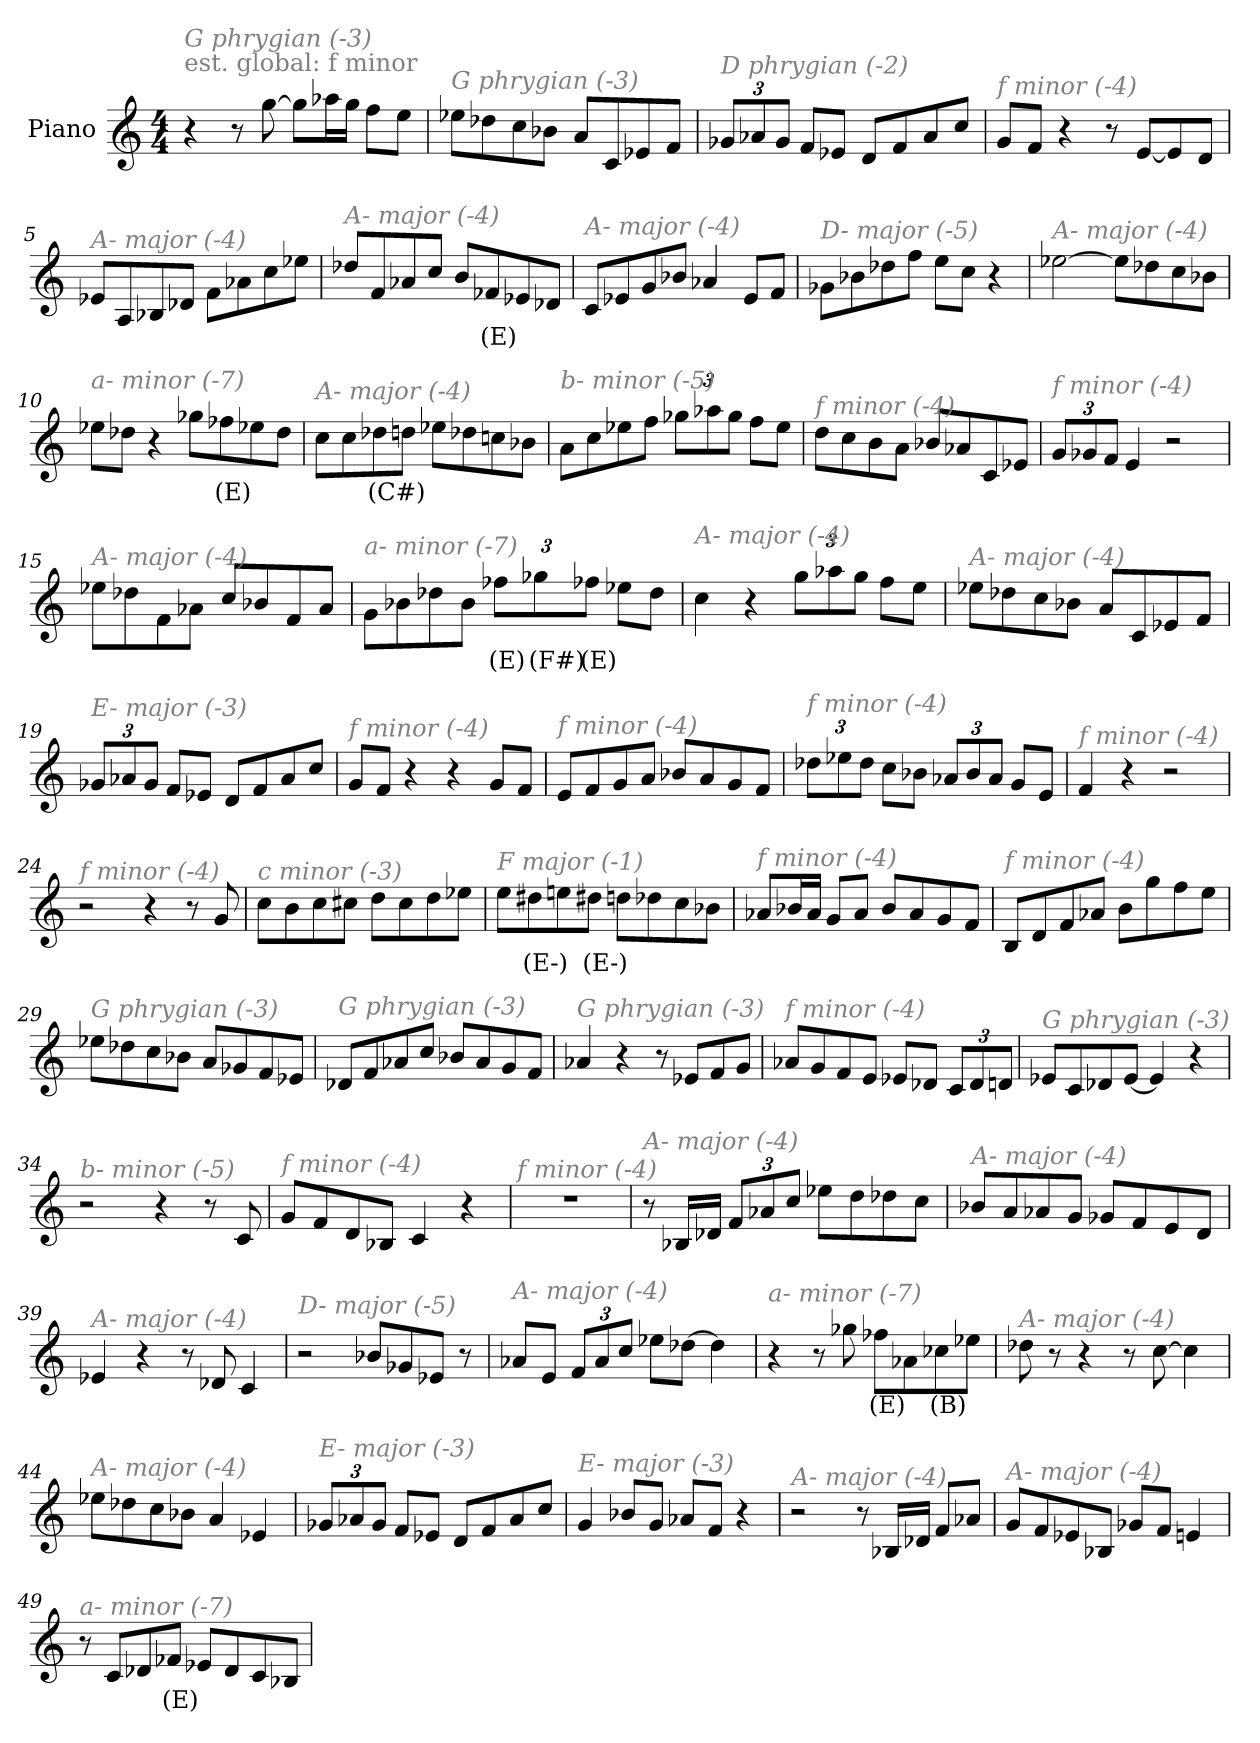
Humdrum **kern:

**kern	**text
*part1	*part1
*staff1	*staff1
*I"Piano	*
*I'Pno	*
*clefG2	*
*k[]	*
*M4/4	*
*MM230	*
=1	=1
!LO:TX:a:color=#808080:t=est. global&colon; f minor	!
!LO:TX:i:color=#808080:t=G phrygian (-3)	!
4r	.
8r	.
[8gg\	.
8gg\L]	.
16aa-X\L	.
16gg\JJ	.
8ff\L	.
8ee\J	.
=2	=2
!LO:TX:i:color=#808080:t=G phrygian (-3)	!
8ee-X\L	.
8dd-X\	.
8cc\	.
8b-X\J	.
8a/L	.
8c/	.
8e-X/	.
8f/J	.
=3	=3
*Xbrackettup	*
!LO:TX:i:color=#808080:t=D phrygian (-2)	!
12g-X/L	.
12a-X/	.
12g-/J	.
8f/L	.
8e-X/J	.
8d/L	.
8f/	.
8a-/	.
8cc/J	.
=4	=4
!LO:TX:i:color=#808080:t=f minor (-4)	!
8g/L	.
8f/J	.
4r	.
8r	.
[8e/L	.
8e/]	.
8d/J	.
!!LO:LB:g=z
=5	=5
!LO:TX:i:color=#808080:t=A- major (-4)	!
8e-X/L	.
8A/	.
8B-X/	.
8d-X/J	.
8f\L	.
8a-X\	.
8cc\	.
8ee-X\J	.
=6	=6
!LO:TX:i:color=#808080:t=A- major (-4)	!
8dd-X/L	.
8f/	.
8a-X/	.
8cc/J	.
8b/L	.
8f-Xi/	(E)
8e-X/	.
8d-X/J	.
=7	=7
!LO:TX:i:color=#808080:t=A- major (-4)	!
8c/L	.
8e-X/	.
8g/	.
8b-X/J	.
4a-X/	.
8e-/L	.
8f/J	.
=8	=8
!LO:TX:i:color=#808080:t=D- major (-5)	!
8g-X\L	.
8b-X\	.
8dd-X\	.
8ff\J	.
8ee\L	.
8cc\J	.
4r	.
!!LO:LB:g=z
=9	=9
!LO:TX:i:color=#808080:t=A- major (-4)	!
[2ee-X\	.
8ee-\L]	.
8dd-X\	.
8cc\	.
8b-X\J	.
=10	=10
!LO:TX:i:color=#808080:t=a- minor (-7)	!
8ee-X\L	.
8dd-X\J	.
4r	.
8gg-X\L	.
8ff-Xi\	(E)
8ee-X\	.
8dd-\J	.
=11	=11
!LO:TX:i:color=#808080:t=A- major (-4)	!
8cc\L	.
8cc\	.
8dd-Xi\	(C#)
8dd\J	.
8ee-X\L	.
8dd-X\	.
8ccn\	.
8b-X\J	.
=12	=12
!LO:TX:i:color=#808080:t=b- minor (-5)	!
8a\L	.
8cc\	.
8ee-X\	.
8ff\J	.
12gg-X\L	.
12aa-X\	.
12gg-\J	.
8ff\L	.
8ee-\J	.
!!LO:LB:g=z
=13	=13
!LO:TX:i:color=#808080:t=f minor (-4)	!
8dd\L	.
8cc\	.
8bj\	.
8a\J	.
8b-X/L	.
8a-X/	.
8c/	.
8e-X/J	.
=14	=14
!LO:TX:i:color=#808080:t=f minor (-4)	!
12g/L	.
12g-X/	.
12f/J	.
4e/	.
2r	.
=15	=15
!LO:TX:i:color=#808080:t=A- major (-4)	!
8ee-X\L	.
8dd-X\	.
8f\	.
8a-X\J	.
8cc/L	.
8b-X/	.
8f/	.
8a-/J	.
=16	=16
!LO:TX:i:color=#808080:t=a- minor (-7)	!
8g\L	.
8b-X\	.
8dd-X\	.
8b-\J	.
12ff-Xi\L	(E)
12gg-Xi\	(F#)
12ff-Xi\J	(E)
8ee-X\L	.
8dd-\J	.
!!LO:LB:g=z
=17	=17
!LO:TX:i:color=#808080:t=A- major (-4)	!
4cc\	.
4r	.
12gg\L	.
12aa-X\	.
12gg\J	.
8ff\L	.
8ee\J	.
=18	=18
!LO:TX:i:color=#808080:t=A- major (-4)	!
8ee-X\L	.
8dd-X\	.
8cc\	.
8b-X\J	.
8a/L	.
8c/	.
8e-X/	.
8f/J	.
=19	=19
!LO:TX:i:color=#808080:t=E- major (-3)	!
12g-X/L	.
12a-X/	.
12g-/J	.
8f/L	.
8e-X/J	.
8d/L	.
8f/	.
8a-/	.
8cc/J	.
=20	=20
!LO:TX:i:color=#808080:t=f minor (-4)	!
8g/L	.
8f/J	.
4r	.
4r	.
8g/L	.
8f/J	.
!!LO:LB:g=z
=21	=21
!LO:TX:i:color=#808080:t=f minor (-4)	!
8e/L	.
8f/	.
8g/	.
8a/J	.
8b-X/L	.
8a/	.
8g/	.
8f/J	.
=22	=22
!LO:TX:i:color=#808080:t=f minor (-4)	!
12dd-X\L	.
12ee-X\	.
12dd-\J	.
8cc\L	.
8b-X\J	.
12a-X/L	.
12b-/	.
12a-/J	.
8g/L	.
8e/J	.
=23	=23
!LO:TX:i:color=#808080:t=f minor (-4)	!
4f/	.
4r	.
2r	.
=24	=24
!LO:TX:i:color=#808080:t=f minor (-4)	!
2r	.
4r	.
8r	.
8g/	.
=25	=25
!LO:TX:i:color=#808080:t=c minor (-3)	!
8cc\L	.
8b\	.
8cc\	.
8cc#X\J	.
8dd\L	.
8cc#\	.
8dd\	.
8ee-X\J	.
!!LO:LB:g=z
=26	=26
!LO:TX:i:color=#808080:t=F major (-1)	!
8ee\L	.
8dd#Xi\	(E-)
8een\	.
8dd#Xi\J	(E-)
8dd\L	.
8dd-X\	.
8cc\	.
8b-X\J	.
=27	=27
!LO:TX:i:color=#808080:t=f minor (-4)	!
8a-X/L	.
16b-X/L	.
16a-/JJ	.
8g/L	.
8a-/J	.
8b-/L	.
8a-/	.
8g/	.
8f/J	.
=28	=28
!LO:TX:i:color=#808080:t=f minor (-4)	!
8B/L	.
8d/	.
8f/	.
8a-X/J	.
8b\L	.
8gg\	.
8ff\	.
8ee\J	.
=29	=29
!LO:TX:i:color=#808080:t=G phrygian (-3)	!
8ee-X\L	.
8dd-X\	.
8cc\	.
8b-X\J	.
8a/L	.
8g-X/	.
8f/	.
8e-X/J	.
!!LO:LB:g=z
=30	=30
!LO:TX:i:color=#808080:t=G phrygian (-3)	!
8d-X/L	.
8f/	.
8a-X/	.
8cc/J	.
8b-X/L	.
8a-/	.
8g/	.
8f/J	.
=31	=31
!LO:TX:i:color=#808080:t=G phrygian (-3)	!
4a-X/	.
4r	.
8r	.
8e-X/L	.
8f/	.
8g/J	.
=32	=32
!LO:TX:i:color=#808080:t=f minor (-4)	!
8a-X/L	.
8g/	.
8f/	.
8e/J	.
8e-X/L	.
8d-X/J	.
12c/L	.
12d-/	.
12dn/J	.
=33	=33
!LO:TX:i:color=#808080:t=G phrygian (-3)	!
8e-X/L	.
8c/	.
8d-X/	.
[8e-/J	.
4e-/]	.
4r	.
!!LO:LB:g=z
=34	=34
!LO:TX:i:color=#808080:t=b- minor (-5)	!
2r	.
4r	.
8r	.
8c/	.
=35	=35
!LO:TX:i:color=#808080:t=f minor (-4)	!
8g/L	.
8f/	.
8d/	.
8B-X/J	.
4c/	.
4r	.
=36	=36
!LO:TX:i:color=#808080:t=f minor (-4)	!
1r	.
=37	=37
!LO:TX:i:color=#808080:t=A- major (-4)	!
8r	.
16B-X/LL	.
16d-X/JJ	.
12f/L	.
12a-X/	.
12cc/J	.
8ee-X\L	.
8dd\	.
8dd-X\	.
8cc\J	.
=38	=38
!LO:TX:i:color=#808080:t=A- major (-4)	!
8b-X/L	.
8a/	.
8a-X/	.
8g/J	.
8g-X/L	.
8f/	.
8e/	.
8d/J	.
!!LO:LB:g=z
=39	=39
!LO:TX:i:color=#808080:t=A- major (-4)	!
4e-X/	.
4r	.
8r	.
8d-X/	.
4c/	.
=40	=40
!LO:TX:i:color=#808080:t=D- major (-5)	!
2r	.
8b-X/L	.
8g-X/	.
8e-X/J	.
8r	.
=41	=41
!LO:TX:i:color=#808080:t=A- major (-4)	!
8a-X/L	.
8e/J	.
12f/L	.
12a-/	.
12cc/J	.
8ee-X\L	.
[8dd-X\J	.
4dd-\]	.
=42	=42
!LO:TX:i:color=#808080:t=a- minor (-7)	!
4r	.
8r	.
8gg-X\	.
8ff-Xi\L	(E)
8a-X\	.
8cc-Xi\	(B)
8ee-X\J	.
=43	=43
!LO:TX:i:color=#808080:t=A- major (-4)	!
8dd-X\	.
8r	.
4r	.
8r	.
[8cc\	.
4cc\]	.
!!LO:PB:g=z
=44	=44
!LO:TX:i:color=#808080:t=A- major (-4)	!
8ee-X\L	.
8dd-X\	.
8cc\	.
8b-X\J	.
4a/	.
4e-X/	.
=45	=45
!LO:TX:i:color=#808080:t=E- major (-3)	!
12g-X/L	.
12a-X/	.
12g-/J	.
8f/L	.
8e-X/J	.
8d/L	.
8f/	.
8a-/	.
8cc/J	.
=46	=46
!LO:TX:i:color=#808080:t=E- major (-3)	!
4g/	.
8b-X/L	.
8g/J	.
8a-X/L	.
8f/J	.
4r	.
=47	=47
!LO:TX:i:color=#808080:t=A- major (-4)	!
2r	.
8r	.
16B-X/LL	.
16d-X/JJ	.
8f/L	.
8a-X/J	.
!!LO:LB:g=z
=48	=48
!LO:TX:i:color=#808080:t=A- major (-4)	!
8g/L	.
8f/	.
8e-X/	.
8B-X/J	.
8g-X/L	.
8f/J	.
4en/	.
=49	=49
!LO:TX:i:color=#808080:t=a- minor (-7)	!
8r	.
8c/L	.
8d-X/	.
8f-Xi/J	(E)
8e-X/L	.
8d-/	.
8c/	.
8B-X/J	.
=	=
*-	*-
